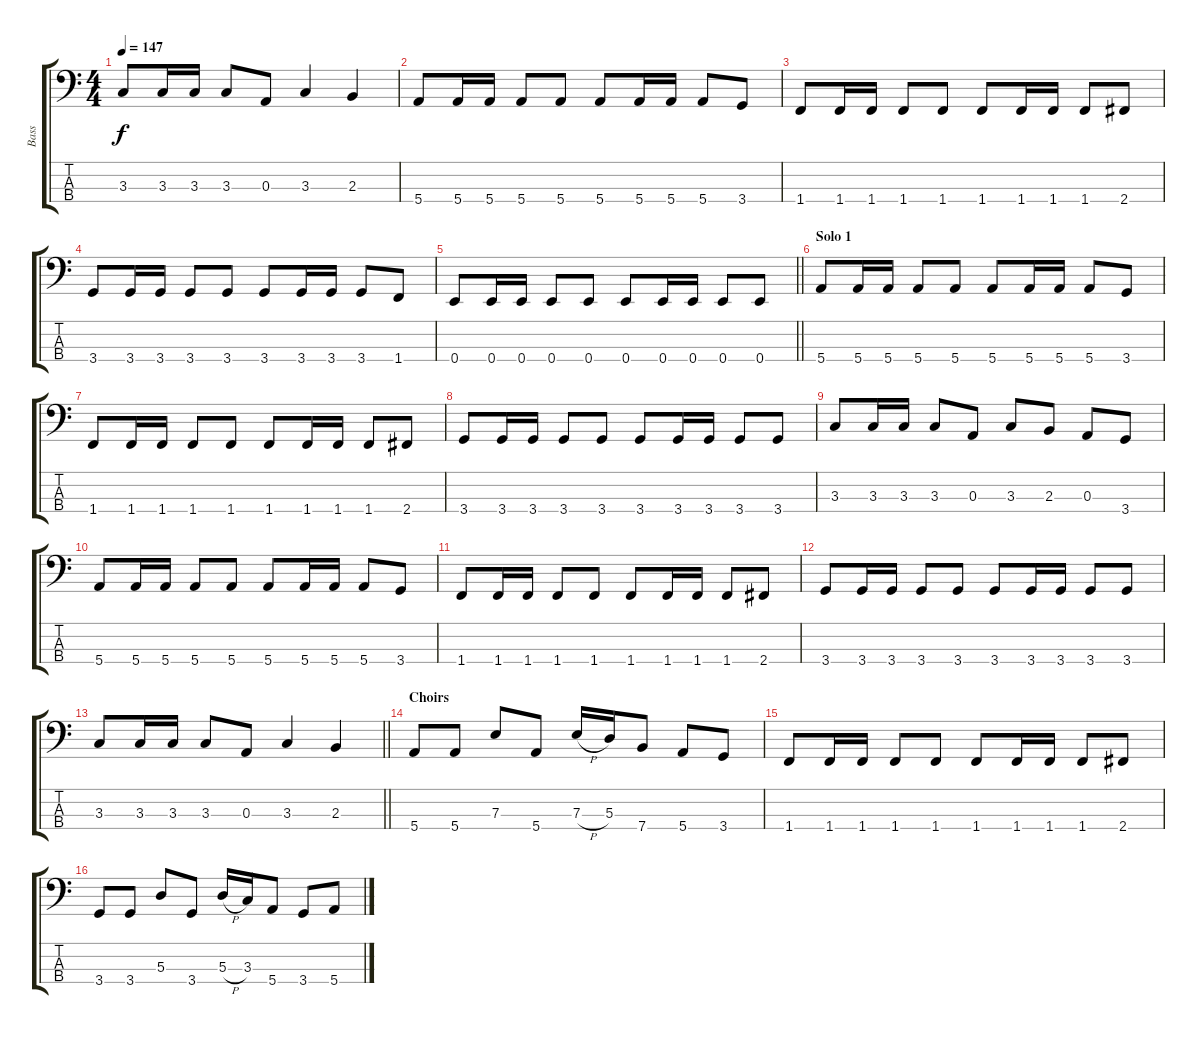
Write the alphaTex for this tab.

\track ("Bass" "Bass") {instrument electricbasspick}
\staff {score tabs}
\tuning (G2 D2 A1 E1) {hide}
\ts (4 4)
\tempo 147
\clef f4
\ks aminor
3.3.8{dy f} 3.3.16 3.3.16 3.3.8 0.3.8 3.3.4 2.3.4 |
5.4.8 5.4.16 5.4.16 5.4.8 5.4.8 5.4.8 5.4.16 5.4.16 5.4.8 3.4.8 |
1.4.8 1.4.16 1.4.16 1.4.8 1.4.8 1.4.8 1.4.16 1.4.16 1.4.8 2.4.8 |
3.4.8 3.4.16 3.4.16 3.4.8 3.4.8 3.4.8 3.4.16 3.4.16 3.4.8 1.4.8 |
\barLineRight lightlight
0.4.8 0.4.16 0.4.16 0.4.8 0.4.8 0.4.8 0.4.16 0.4.16 0.4.8 0.4.8 |
\section ("" "Solo 1")
5.4.8 5.4.16 5.4.16 5.4.8 5.4.8 5.4.8 5.4.16 5.4.16 5.4.8 3.4.8 |
1.4.8 1.4.16 1.4.16 1.4.8 1.4.8 1.4.8 1.4.16 1.4.16 1.4.8 2.4.8 |
3.4.8 3.4.16 3.4.16 3.4.8 3.4.8 3.4.8 3.4.16 3.4.16 3.4.8 3.4.8 |
3.3.8 3.3.16 3.3.16 3.3.8 0.3.8 3.3.8 2.3.8 0.3.8 3.4.8 |
5.4.8 5.4.16 5.4.16 5.4.8 5.4.8 5.4.8 5.4.16 5.4.16 5.4.8 3.4.8 |
1.4.8 1.4.16 1.4.16 1.4.8 1.4.8 1.4.8 1.4.16 1.4.16 1.4.8 2.4.8 |
3.4.8 3.4.16 3.4.16 3.4.8 3.4.8 3.4.8 3.4.16 3.4.16 3.4.8 3.4.8 |
\barLineRight lightlight
3.3.8 3.3.16 3.3.16 3.3.8 0.3.8 3.3.4 2.3.4 |
\section ("" "Choirs")
5.4.8 5.4.8 7.3.8 5.4.8 7.3{h}.16 5.3.16 7.4.8 5.4.8 3.4.8 |
1.4.8 1.4.16 1.4.16 1.4.8 1.4.8 1.4.8 1.4.16 1.4.16 1.4.8 2.4.8 |
3.4.8 3.4.8 5.3.8 3.4.8 5.3{h}.16 3.3.16 5.4.8 3.4.8 5.4.8
